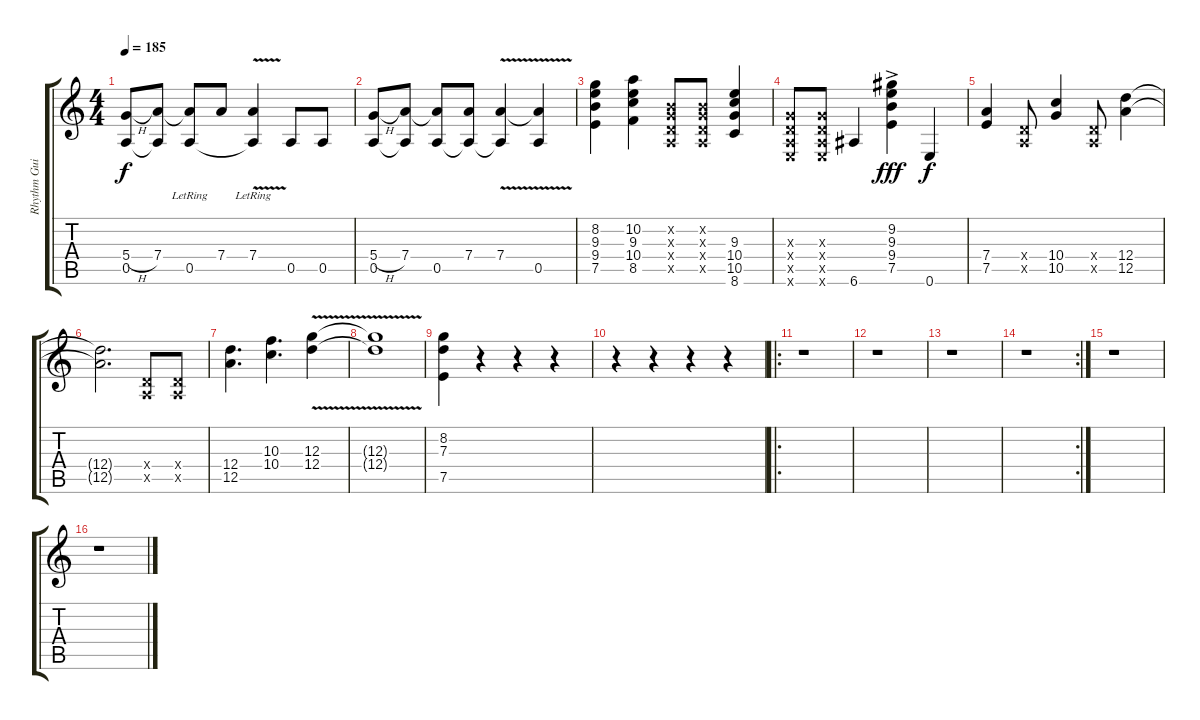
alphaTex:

\track ("Rhythm Guitar 1" "Rhythm Gui") {instrument overdrivenguitar}
\staff {score tabs}
\tuning (E4 B3 G3 D3 A2 E2) {hide}
\ts (4 4)
\tempo 185
\clef g2
\ks c
(5.4{h} 0.5).8{dy f} (7.4 0.5{t}).8 (7.4{t} 0.5{lr}).8 7.4.8 (7.4{v lr} 0.5{t}).4 0.5.8 0.5.8 |
(5.4{h} 0.5).8 (7.4 0.5{t}).8 (7.4{t} 0.5).8 (7.4 0.5{t}).8 (7.4{v} 0.5{t}).4 (7.4{t} 0.5).4 |
(8.2 9.3 9.4 7.5).4 (10.2 9.3 10.4 8.5).4 (0.2{x} 0.3{x} 0.4{x} 0.5{x}).8 (0.2{x} 0.3{x} 0.4{x} 0.5{x}).8 (9.3 10.4 10.5 8.6).4 |
(0.3{x} 0.4{x} 0.5{x} 0.6{x}).8 (0.3{x} 0.4{x} 0.5{x} 0.6{x}).8 6.6.4 (9.2{ac} 9.3{ac} 9.4{ac} 7.5).4{dy fff} 0.6.4{dy f} |
(7.4 7.5).4 (0.4{x} 0.5{x}).8 (10.4 10.5).4 (0.4{x} 0.5{x}).8 (12.4 12.5).4 |
(12.4{t} 12.5{t}).2{d} (0.4{x} 0.5{x}).8 (0.4{x} 0.5{x}).8 |
(12.4 12.5).4{d} (10.3 10.4).4{d} (12.3{v} 12.4).4 |
(12.3{t} 12.4{t}).1 |
(8.2 7.3 7.5).4 r.4 r.4 r.4 |
r.4 r.4 r.4 r.4 |
\ro
r.1 |
r.1 |
r.1 |
\rc 2
r.1 |
r.1 |
r.1
